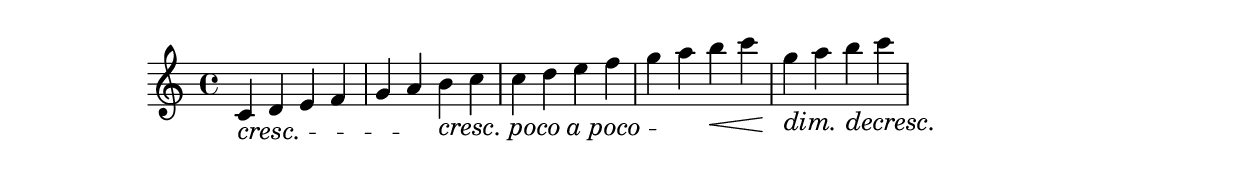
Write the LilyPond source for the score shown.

% DO NOT EDIT this file manually; it is automatically
% generated from Documentation/snippets/new
% Make any changes in Documentation/snippets/new/
% and then run scripts/auxiliar/makelsr.py
%
% This file is in the public domain.
%% Note: this file works from version 2.14.0
\version "2.14.0"

\header {
%% Translation of GIT committish: 2d548a99cb9dba80f2ff035582009477cd37eceb

  texidoces = "
Los objetos de extensión \cresc, \dim y \decresc ahora se pueden
redefinir como operadores postfijos y producir un solo objeto de
extensión de texto.  La definición de extensores personalizados
también es fácil.  Se pueden mezclar con facilidad los crescendi
textuales y en forma de reguladores. \< y \> producen reguladores
gráficos de forma predeterminada, \cresc etc. producen elementos
extensores de texto de forma predeterminada.

"

  doctitlees = "Objetos extensores de texto postfijos para dinámica"

%%   Translation of GIT committish: ab9e3136d78bfaf15cc6d77ed1975d252c3fe506


  texidocde = "Die \cresc, \dim und \decresc Strecker können umdefiniert werden,
um nachgestellt zu funktionieren und einen Textstrecker zu produzieren.  Eigene
Strecker können auch einfach definiert werden.  Klammer- und Textcrescendi können
einfach vermischt werden.  \< und \> erstellen normalerweise Klammern, \cresc
usw. dagegen normalerweise Textspanner.

"
  doctitlede = "Dynamiktextstrecker nachgestellt"



%% Translation of GIT committish: a06cb0b0d9593ba110e001f2b0f44b8bef084693

  texidocfr = "
Les lignes d'extension des commandes \cresc, \dim et \decresc peuvent
désormais être personnalisées facilement sous forme d'opérateurs
postfix.  Soufflets et (de)crescendos peuvent cohabiter.  \< et \>
produiront par défaut des soufflets, alors que \cresc etc. produiront
une indication textuelle avec extension.

"

  doctitlefr = "Extensions de nuance postfix"


  lsrtags = "expressive-marks, tweaks-and-overrides"
  texidoc = "Custom text spanners can be defined and used with hairpin
  and text crescendos.  @code{\<} and @code{\>} produce hairpins by
  default, @code{\\cresc} etc. produce text spanners by default."
  doctitle = "Dynamics text spanner postfix"
} % begin verbatim


% Some sample text dynamic spanners, to be used as postfix operators
crpoco =
#(make-music 'CrescendoEvent
             'span-direction START
             'span-type 'text
             'span-text "cresc. poco a poco")

\relative c' {
  c4\cresc d4 e4 f4 |
  g4 a4\! b4\crpoco c4 |
  c4 d4 e4 f4 |
  g4 a4\! b4\< c4 |
  g4\dim a4 b4\decresc c4\!
}

